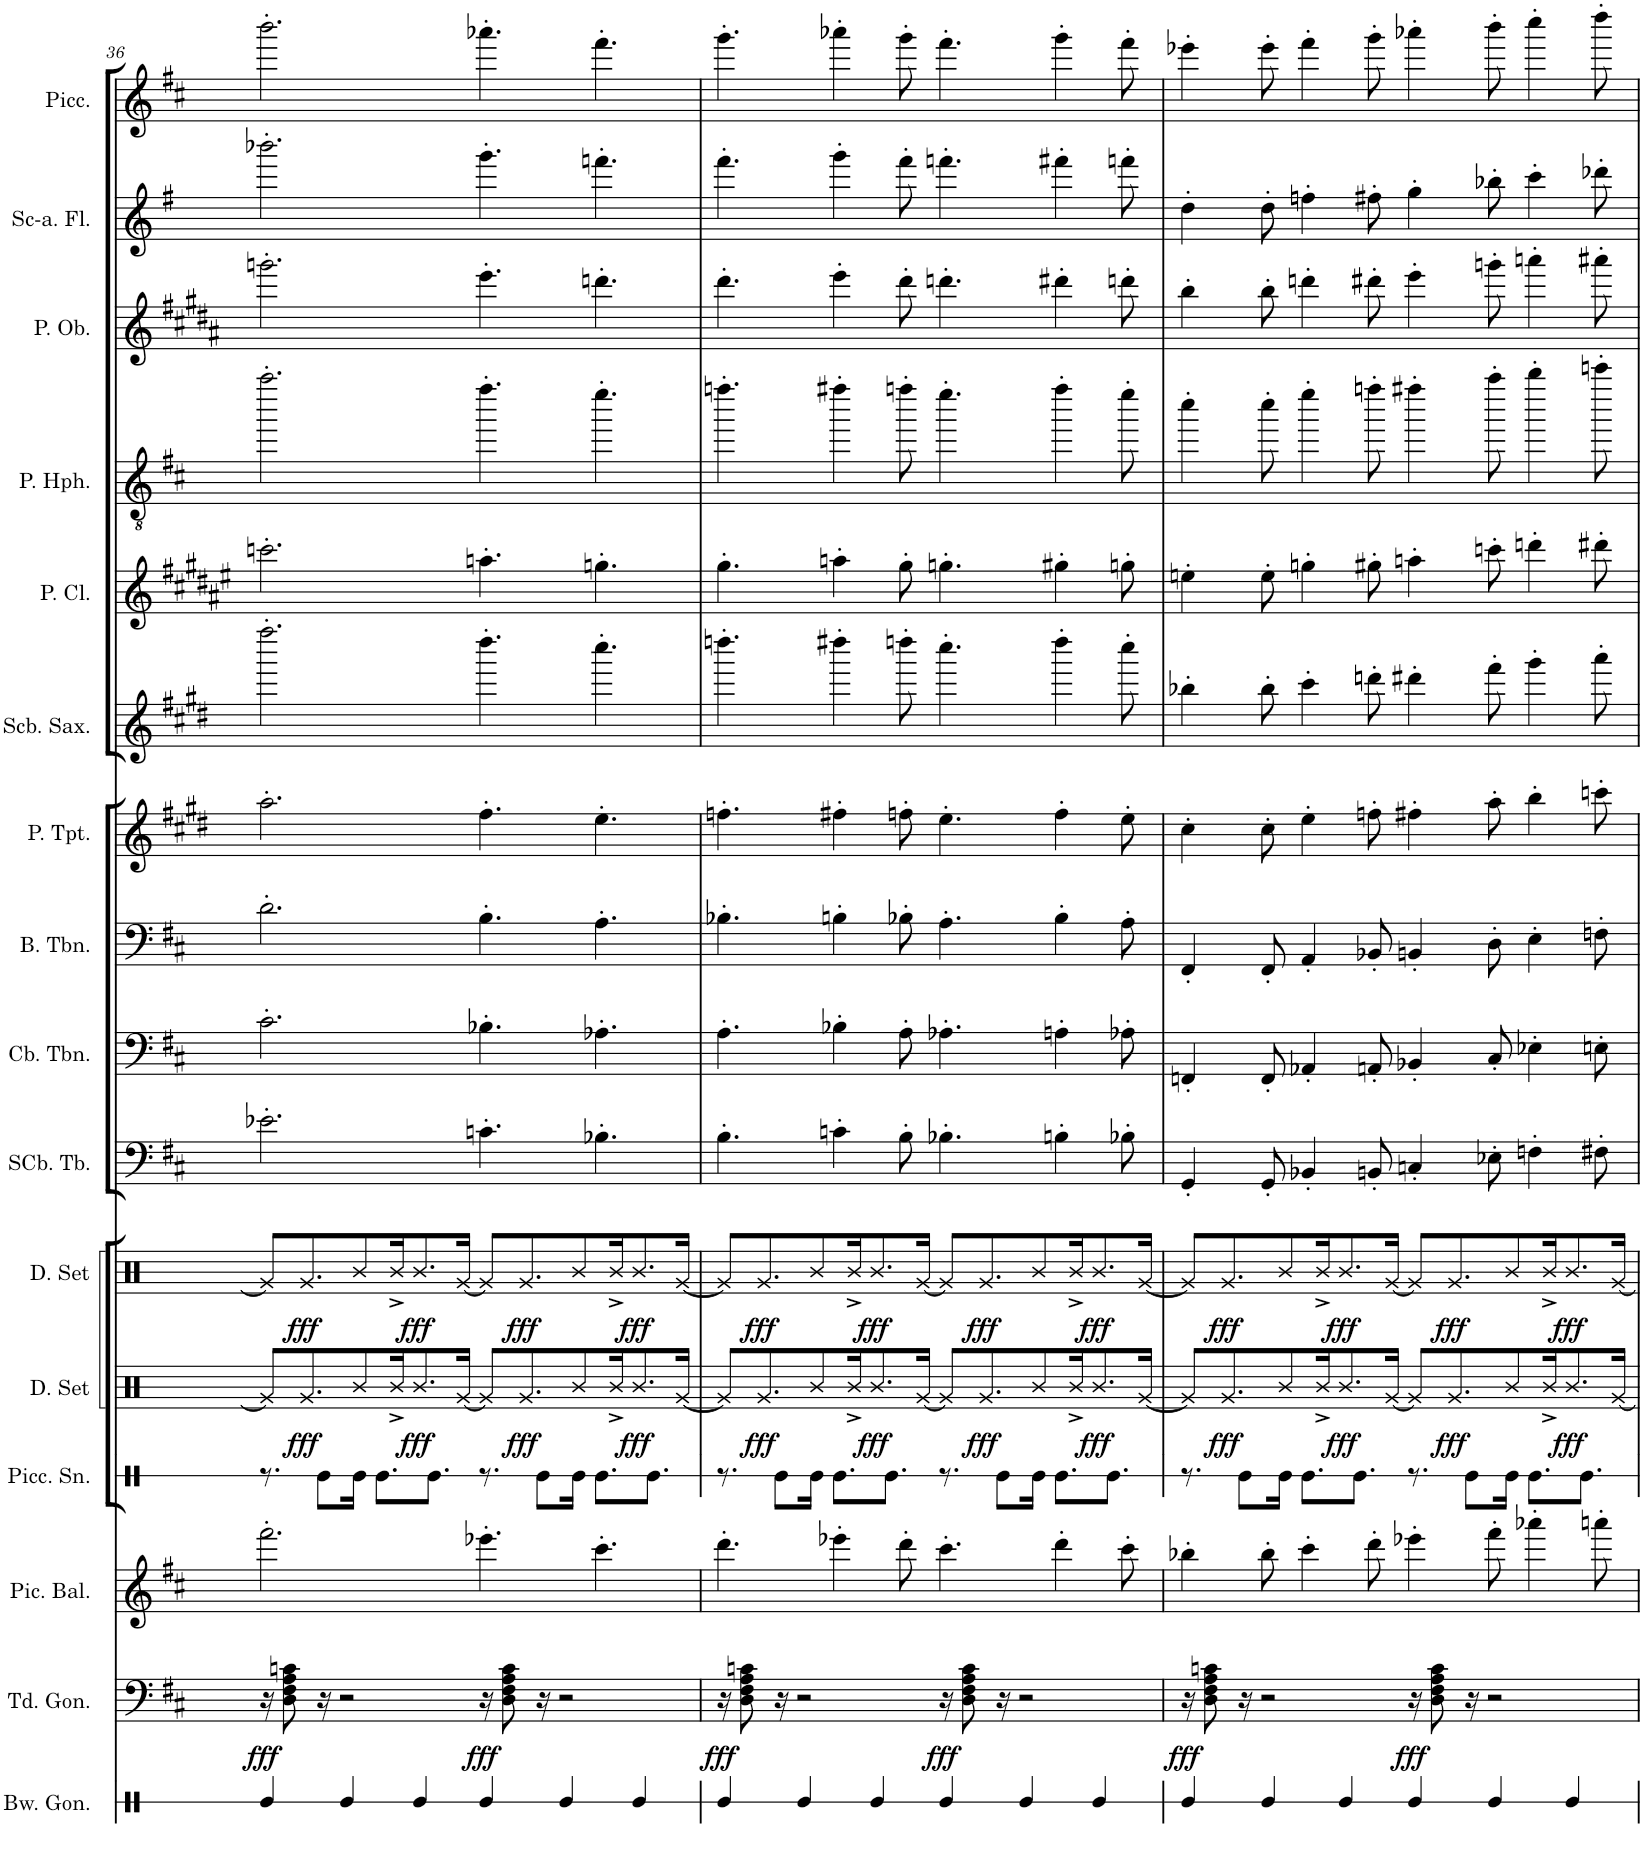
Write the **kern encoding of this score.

**kern	**kern	**dynam	**kern	**kern	**kern	**dynam	**kern	**dynam	**kern	**kern	**kern	**kern	**kern	**kern	**kern	**kern	**kern	**kern
*part16	*part15	*part15	*part14	*part13	*part12	*part12	*part11	*part11	*part10	*part9	*part8	*part7	*part6	*part5	*part4	*part3	*part2	*part1
*staff16	*staff15	*staff15	*staff14	*staff13	*staff12	*staff12	*staff11	*staff11	*staff10	*staff9	*staff8	*staff7	*staff6	*staff5	*staff4	*staff3	*staff2	*staff1
*I"Bowl Gongs	*I"Tuned Gongs	*	*I"Piccolo Balalaika	*I"Piccolo Snare	*I"Drumset	*	*I"Drumset	*	*I"Sub-Contrabass Tuba	*I"Contrabass Trombone	*I"Bass Trombone	*I"Piccolo Trumpet	*I"Subcontrabass Saxophone	*I"Piccolo Clarinet	*I"Piccolo Heckelphone	*I"Piccolo Oboe	*I"Sub Contra-alto Flute	*I"Piccolo
*I'Bw. Gon.	*I'Td. Gon.	*	*I'Pic. Bal.	*I'Picc. Sn.	*I'D. Set	*	*I'D. Set	*	*I'SCb. Tb.	*I'Cb. Tbn.	*I'B. Tbn.	*I'P. Tpt.	*I'Scb. Sax.	*I'P. Cl.	*I'P. Hph.	*I'P. Ob.	*I'Sc-a. Fl.	*I'Picc.
!!LO:PB:g=z
*clefX	*clefF4	*	*clefG2	*clefX	*clefX	*	*clefX	*	*clefF4	*clefF4	*clefF4	*clefG2	*clefG2	*clefG2	*clefGv2	*clefG2	*clefG2	*clefG2
*	*	*	*	*	*	*	*	*	*	*	*	*Trd-6c-10	*Trd22c38	*Trd-5c-8	*	*Trd-2c-3	*Trd17c29	*Trd-7c-12
*k[]	*k[f#c#]	*	*k[f#c#]	*k[]	*k[]	*	*k[]	*	*k[f#c#]	*k[f#c#]	*k[f#c#]	*k[f#c#g#d#]	*k[f#c#g#d#]	*k[f#c#g#d#a#e#]	*k[f#c#]	*k[f#c#g#d#a#]	*k[f#]	*k[f#c#]
*M12/8	*M12/8	*	*M12/8	*M12/8	*M12/8	*	*M12/8	*	*M12/8	*M12/8	*M12/8	*M12/8	*M12/8	*M12/8	*M12/8	*M12/8	*M12/8	*M12/8
=36	=36	=36	=36	=36	=36	=36	=36	=36	=36	=36	=36	=36	=36	=36	=36	=36	=36	=36
!	!	!LO:DY:b	!	!	!	!	!	!	!	!	!	!	!	!	!	!	!	!
4Re/	16r	fff	2.fff#'\	8.r	8Rg/L]	.	8Rg/L]	.	2.e-X'\	2.c#'\	2.d'\	2.aa'\	2.ffff#'\	2.cccn'\	2.aaa'\	2.gggn'\	2.bbb-X'\	2.bbb'\
.	8D\ 8F#\ 8A\ 8cn\	.	.	.	.	.	.	.	.	.	.	.	.	.	.	.	.	.
!	!	!	!	!	!	!LO:DY:b	!	!LO:DY:b	!	!	!	!	!	!	!	!	!	!
.	.	.	.	.	8.Rg/	fff	8.Rg/	fff	.	.	.	.	.	.	.	.	.	.
.	16r	.	.	8Re\L	.	.	.	.	.	.	.	.	.	.	.	.	.	.
4Re/	2r	.	.	.	.	.	.	.	.	.	.	.	.	.	.	.	.	.
.	.	.	.	16Re\Jk	8R/	.	8R/	.	.	.	.	.	.	.	.	.	.	.
.	.	.	.	8.Re\L	.	.	.	.	.	.	.	.	.	.	.	.	.	.
.	.	.	.	.	16R^/K	.	16R^/K	.	.	.	.	.	.	.	.	.	.	.
!	!	!	!	!	!	!LO:DY:b	!	!LO:DY:b	!	!	!	!	!	!	!	!	!	!
4Re/	.	.	.	.	8.R/	fff	8.R/	fff	.	.	.	.	.	.	.	.	.	.
.	.	.	.	8.Re\J	.	.	.	.	.	.	.	.	.	.	.	.	.	.
.	.	.	.	.	[16Rg/Jk	.	[16Rg/Jk	.	.	.	.	.	.	.	.	.	.	.
!	!	!LO:DY:b	!	!	!	!	!	!	!	!	!	!	!	!	!	!	!	!
4Re/	16r	fff	4.eee-X'\	8.r	8Rg/L]	.	8Rg/L]	.	4.cn'\	4.B-X'\	4.B'\	4.ff#'\	4.dddd#'\	4.aan'\	4.fff#'\	4.eee'\	4.ggg'\	4.aaa-X'\
.	8D\ 8F#\ 8A\ 8c\	.	.	.	.	.	.	.	.	.	.	.	.	.	.	.	.	.
!	!	!	!	!	!	!LO:DY:b	!	!LO:DY:b	!	!	!	!	!	!	!	!	!	!
.	.	.	.	.	8.Rg/	fff	8.Rg/	fff	.	.	.	.	.	.	.	.	.	.
.	16r	.	.	8Re\L	.	.	.	.	.	.	.	.	.	.	.	.	.	.
4Re/	2r	.	.	.	.	.	.	.	.	.	.	.	.	.	.	.	.	.
.	.	.	.	16Re\Jk	8R/	.	8R/	.	.	.	.	.	.	.	.	.	.	.
.	.	.	4.ccc#'\	8.Re\L	.	.	.	.	4.B-X'\	4.A-X'\	4.A'\	4.ee'\	4.cccc#'\	4.ggn'\	4.eee'\	4.dddn'\	4.fffn'\	4.fff#'\
.	.	.	.	.	16R^/K	.	16R^/K	.	.	.	.	.	.	.	.	.	.	.
!	!	!	!	!	!	!LO:DY:b	!	!LO:DY:b	!	!	!	!	!	!	!	!	!	!
4Re/	.	.	.	.	8.R/	fff	8.R/	fff	.	.	.	.	.	.	.	.	.	.
.	.	.	.	8.Re\J	.	.	.	.	.	.	.	.	.	.	.	.	.	.
.	.	.	.	.	[16Rg/Jk	.	[16Rg/Jk	.	.	.	.	.	.	.	.	.	.	.
=37	=37	=37	=37	=37	=37	=37	=37	=37	=37	=37	=37	=37	=37	=37	=37	=37	=37	=37
!	!	!LO:DY:b	!	!	!	!	!	!	!	!	!	!	!	!	!	!	!	!
4Re/	16r	fff	4.ddd'\	8.r	8Rg/L]	.	8Rg/L]	.	4.B'\	4.A'\	4.B-X'\	4.ffn'\	4.ddddn'\	4.gg#'\	4.fffn'\	4.ddd#'\	4.fff#'\	4.ggg'\
.	8D\ 8F#\ 8A\ 8cn\	.	.	.	.	.	.	.	.	.	.	.	.	.	.	.	.	.
!	!	!	!	!	!	!LO:DY:b	!	!LO:DY:b	!	!	!	!	!	!	!	!	!	!
.	.	.	.	.	8.Rg/	fff	8.Rg/	fff	.	.	.	.	.	.	.	.	.	.
.	16r	.	.	8Re\L	.	.	.	.	.	.	.	.	.	.	.	.	.	.
4Re/	2r	.	.	.	.	.	.	.	.	.	.	.	.	.	.	.	.	.
.	.	.	.	16Re\Jk	8R/	.	8R/	.	.	.	.	.	.	.	.	.	.	.
.	.	.	4eee-X'\	8.Re\L	.	.	.	.	4cn'\	4B-X'\	4Bn'\	4ff#X'\	4dddd#X'\	4aan'\	4fff#X'\	4eee'\	4ggg'\	4aaa-X'\
.	.	.	.	.	16R^/K	.	16R^/K	.	.	.	.	.	.	.	.	.	.	.
!	!	!	!	!	!	!LO:DY:b	!	!LO:DY:b	!	!	!	!	!	!	!	!	!	!
4Re/	.	.	.	.	8.R/	fff	8.R/	fff	.	.	.	.	.	.	.	.	.	.
.	.	.	.	8.Re\J	.	.	.	.	.	.	.	.	.	.	.	.	.	.
.	.	.	8ddd'\	.	.	.	.	.	8B'\	8A'\	8B-X'\	8ffn'\	8ddddn'\	8gg#'\	8fffn'\	8ddd#'\	8fff#'\	8ggg'\
.	.	.	.	.	[16Rg/Jk	.	[16Rg/Jk	.	.	.	.	.	.	.	.	.	.	.
!	!	!LO:DY:b	!	!	!	!	!	!	!	!	!	!	!	!	!	!	!	!
4Re/	16r	fff	4.ccc#'\	8.r	8Rg/L]	.	8Rg/L]	.	4.B-X'\	4.A-X'\	4.A'\	4.ee'\	4.cccc#'\	4.ggn'\	4.eee'\	4.dddn'\	4.fffn'\	4.fff#'\
.	8D\ 8F#\ 8A\ 8c\	.	.	.	.	.	.	.	.	.	.	.	.	.	.	.	.	.
!	!	!	!	!	!	!LO:DY:b	!	!LO:DY:b	!	!	!	!	!	!	!	!	!	!
.	.	.	.	.	8.Rg/	fff	8.Rg/	fff	.	.	.	.	.	.	.	.	.	.
.	16r	.	.	8Re\L	.	.	.	.	.	.	.	.	.	.	.	.	.	.
4Re/	2r	.	.	.	.	.	.	.	.	.	.	.	.	.	.	.	.	.
.	.	.	.	16Re\Jk	8R/	.	8R/	.	.	.	.	.	.	.	.	.	.	.
.	.	.	4ddd'\	8.Re\L	.	.	.	.	4Bn'\	4An'\	4B-'\	4ff'\	4dddd'\	4gg#X'\	4fff'\	4ddd#X'\	4fff#X'\	4ggg'\
.	.	.	.	.	16R^/K	.	16R^/K	.	.	.	.	.	.	.	.	.	.	.
!	!	!	!	!	!	!LO:DY:b	!	!LO:DY:b	!	!	!	!	!	!	!	!	!	!
4Re/	.	.	.	.	8.R/	fff	8.R/	fff	.	.	.	.	.	.	.	.	.	.
.	.	.	.	8.Re\J	.	.	.	.	.	.	.	.	.	.	.	.	.	.
.	.	.	8ccc#'\	.	.	.	.	.	8B-X'\	8A-X'\	8A'\	8ee'\	8cccc#'\	8ggn'\	8eee'\	8dddn'\	8fffn'\	8fff#'\
.	.	.	.	.	[16Rg/Jk	.	[16Rg/Jk	.	.	.	.	.	.	.	.	.	.	.
=38	=38	=38	=38	=38	=38	=38	=38	=38	=38	=38	=38	=38	=38	=38	=38	=38	=38	=38
!	!	!LO:DY:b	!	!	!	!	!	!	!	!	!	!	!	!	!	!	!	!
4Re/	16r	fff	4bb-X'\	8.r	8Rg/L]	.	8Rg/L]	.	4GG'/	4FFn'/	4FF#'/	4cc#'\	4bb-X'\	4een'\	4ccc#'\	4bb'\	4dd'\	4eee-X'\
.	8D\ 8F#\ 8A\ 8cn\	.	.	.	.	.	.	.	.	.	.	.	.	.	.	.	.	.
!	!	!	!	!	!	!LO:DY:b	!	!LO:DY:b	!	!	!	!	!	!	!	!	!	!
.	.	.	.	.	8.Rg/	fff	8.Rg/	fff	.	.	.	.	.	.	.	.	.	.
.	16r	.	.	8Re\L	.	.	.	.	.	.	.	.	.	.	.	.	.	.
4Re/	2r	.	8bb-'\	.	.	.	.	.	8GG'/	8FF'/	8FF#'/	8cc#'\	8bb-'\	8ee'\	8ccc#'\	8bb'\	8dd'\	8eee-'\
.	.	.	.	16Re\Jk	8R/	.	8R/	.	.	.	.	.	.	.	.	.	.	.
.	.	.	4ccc#'\	8.Re\L	.	.	.	.	4BB-X'/	4AA-X'/	4AA'/	4ee'\	4ccc#'\	4ggn'\	4eee'\	4dddn'\	4ffn'\	4fff#'\
.	.	.	.	.	16R^/K	.	16R^/K	.	.	.	.	.	.	.	.	.	.	.
!	!	!	!	!	!	!LO:DY:b	!	!LO:DY:b	!	!	!	!	!	!	!	!	!	!
4Re/	.	.	.	.	8.R/	fff	8.R/	fff	.	.	.	.	.	.	.	.	.	.
.	.	.	.	8.Re\J	.	.	.	.	.	.	.	.	.	.	.	.	.	.
.	.	.	8ddd'\	.	.	.	.	.	8BBn'/	8AAn'/	8BB-X'/	8ffn'\	8dddn'\	8gg#X'\	8fffn'\	8ddd#X'\	8ff#X'\	8ggg'\
.	.	.	.	.	[16Rg/Jk	.	[16Rg/Jk	.	.	.	.	.	.	.	.	.	.	.
!	!	!LO:DY:b	!	!	!	!	!	!	!	!	!	!	!	!	!	!	!	!
4Re/	16r	fff	4eee-X'\	8.r	8Rg/L]	.	8Rg/L]	.	4Cn'/	4BB-X'/	4BBn'/	4ff#X'\	4ddd#X'\	4aan'\	4fff#X'\	4eee'\	4gg'\	4aaa-X'\
.	8D\ 8F#\ 8A\ 8c\	.	.	.	.	.	.	.	.	.	.	.	.	.	.	.	.	.
!	!	!	!	!	!	!LO:DY:b	!	!LO:DY:b	!	!	!	!	!	!	!	!	!	!
.	.	.	.	.	8.Rg/	fff	8.Rg/	fff	.	.	.	.	.	.	.	.	.	.
.	16r	.	.	8Re\L	.	.	.	.	.	.	.	.	.	.	.	.	.	.
4Re/	2r	.	8fff#'\	.	.	.	.	.	8E-X'\	8C#'/	8D'\	8aa'\	8fff#'\	8cccn'\	8aaa'\	8gggn'\	8bb-X'\	8bbb'\
.	.	.	.	16Re\Jk	8R/	.	8R/	.	.	.	.	.	.	.	.	.	.	.
.	.	.	4aaa-X'\	8.Re\L	.	.	.	.	4Fn'\	4E-X'\	4E'\	4bb'\	4ggg#'\	4dddn'\	4bbb'\	4aaan'\	4ccc'\	4cccc#'\
.	.	.	.	.	16R^/K	.	16R^/K	.	.	.	.	.	.	.	.	.	.	.
!	!	!	!	!	!	!LO:DY:b	!	!LO:DY:b	!	!	!	!	!	!	!	!	!	!
4Re/	.	.	.	.	8.R/	fff	8.R/	fff	.	.	.	.	.	.	.	.	.	.
.	.	.	.	8.Re\J	.	.	.	.	.	.	.	.	.	.	.	.	.	.
.	.	.	8aaan'\	.	.	.	.	.	8F#X'\	8En'\	8Fn'\	8cccn'\	8aaa'\	8ddd#X'\	8ccccn'\	8aaa#X'\	8ddd-X'\	8dddd'\
.	.	.	.	.	[16Rg/Jk	.	[16Rg/Jk	.	.	.	.	.	.	.	.	.	.	.
=	=	=	=	=	=	=	=	=	=	=	=	=	=	=	=	=	=	=
*-	*-	*-	*-	*-	*-	*-	*-	*-	*-	*-	*-	*-	*-	*-	*-	*-	*-	*-
